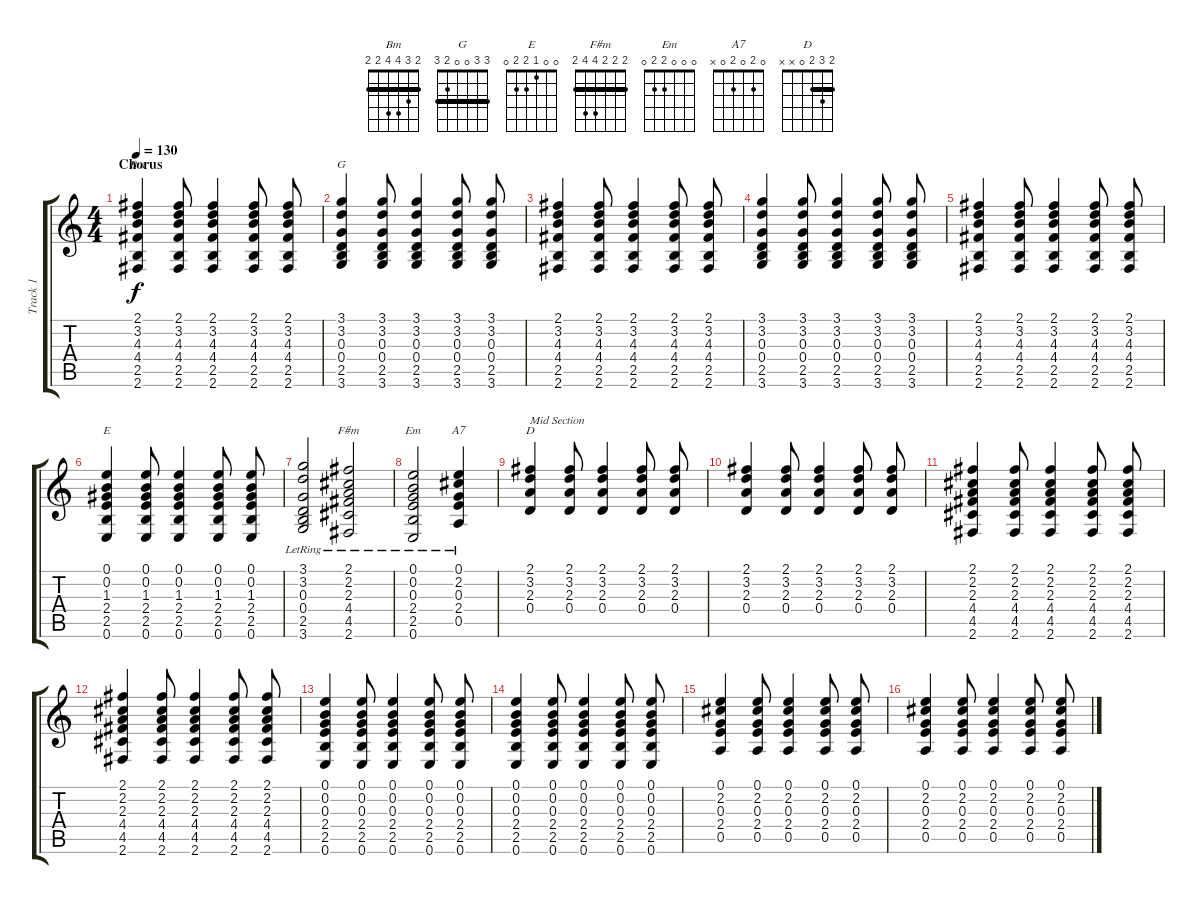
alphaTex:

\track ("Track 1" "Track 1") {instrument distortionguitar}
\staff {score tabs}
\tuning (E4 B3 G3 D3 A2 E2) {hide}
\chord ("Bm" 2 3 4 4 2 2) {barre 2}
\chord ("G" 3 3 0 0 2 3) {barre 3}
\chord ("E" 0 0 1 2 2 0)
\chord ("F#m" 2 2 2 4 4 2) {barre 2}
\chord ("Em" 0 0 0 2 2 0)
\chord ("A7" 0 2 0 2 0 x)
\chord ("D" 2 3 2 0 x x) {barre 2}
\ts (4 4)
\section ("" "Chorus")
\tempo 130
\clef g2
\ks c
(2.1 3.2 4.3 4.4 2.5 2.6).4{ch "Bm" dy f} (2.1 3.2 4.3 4.4 2.5 2.6).8 (2.1 3.2 4.3 4.4 2.5 2.6).4 (2.1 3.2 4.3 4.4 2.5 2.6).8 (2.1 3.2 4.3 4.4 2.5 2.6).8 |
(3.1 3.2 0.3 0.4 2.5 3.6).4{ch "G"} (3.1 3.2 0.3 0.4 2.5 3.6).8 (3.1 3.2 0.3 0.4 2.5 3.6).4 (3.1 3.2 0.3 0.4 2.5 3.6).8 (3.1 3.2 0.3 0.4 2.5 3.6).8 |
(2.1 3.2 4.3 4.4 2.5 2.6).4 (2.1 3.2 4.3 4.4 2.5 2.6).8 (2.1 3.2 4.3 4.4 2.5 2.6).4 (2.1 3.2 4.3 4.4 2.5 2.6).8 (2.1 3.2 4.3 4.4 2.5 2.6).8 |
(3.1 3.2 0.3 0.4 2.5 3.6).4 (3.1 3.2 0.3 0.4 2.5 3.6).8 (3.1 3.2 0.3 0.4 2.5 3.6).4 (3.1 3.2 0.3 0.4 2.5 3.6).8 (3.1 3.2 0.3 0.4 2.5 3.6).8 |
(2.1 3.2 4.3 4.4 2.5 2.6).4 (2.1 3.2 4.3 4.4 2.5 2.6).8 (2.1 3.2 4.3 4.4 2.5 2.6).4 (2.1 3.2 4.3 4.4 2.5 2.6).8 (2.1 3.2 4.3 4.4 2.5 2.6).8 |
(0.1 0.2 1.3 2.4 2.5 0.6).4{ch "E"} (0.1 0.2 1.3 2.4 2.5 0.6).8 (0.1 0.2 1.3 2.4 2.5 0.6).4 (0.1 0.2 1.3 2.4 2.5 0.6).8 (0.1 0.2 1.3 2.4 2.5 0.6).8 |
(3.1 3.2 0.3{lr} 0.4 2.5 3.6).2 (2.1{lr} 2.2 2.3 4.4 4.5 2.6).2{ch "F#m"} |
(0.1{lr} 0.2 0.3 2.4 2.5 0.6).2{ch "Em"} (0.1 2.2 0.3 2.4 0.5{lr}).4{ch "A7"} |
(2.1 3.2 2.3 0.4).4{ch "D" txt "Mid Section"} (2.1 3.2 2.3 0.4).8 (2.1 3.2 2.3 0.4).4 (2.1 3.2 2.3 0.4).8 (2.1 3.2 2.3 0.4).8 |
(2.1 3.2 2.3 0.4).4 (2.1 3.2 2.3 0.4).8 (2.1 3.2 2.3 0.4).4 (2.1 3.2 2.3 0.4).8 (2.1 3.2 2.3 0.4).8 |
(2.1 2.2 2.3 4.4 4.5 2.6).4 (2.1 2.2 2.3 4.4 4.5 2.6).8 (2.1 2.2 2.3 4.4 4.5 2.6).4 (2.1 2.2 2.3 4.4 4.5 2.6).8 (2.1 2.2 2.3 4.4 4.5 2.6).8 |
(2.1 2.2 2.3 4.4 4.5 2.6).4 (2.1 2.2 2.3 4.4 4.5 2.6).8 (2.1 2.2 2.3 4.4 4.5 2.6).4 (2.1 2.2 2.3 4.4 4.5 2.6).8 (2.1 2.2 2.3 4.4 4.5 2.6).8 |
(0.1 0.2 0.3 2.4 2.5 0.6).4 (0.1 0.2 0.3 2.4 2.5 0.6).8 (0.1 0.2 0.3 2.4 2.5 0.6).4 (0.1 0.2 0.3 2.4 2.5 0.6).8 (0.1 0.2 0.3 2.4 2.5 0.6).8 |
(0.1 0.2 0.3 2.4 2.5 0.6).4 (0.1 0.2 0.3 2.4 2.5 0.6).8 (0.1 0.2 0.3 2.4 2.5 0.6).4 (0.1 0.2 0.3 2.4 2.5 0.6).8 (0.1 0.2 0.3 2.4 2.5 0.6).8 |
(0.1 2.2 0.3 2.4 0.5).4 (0.1 2.2 0.3 2.4 0.5).8 (0.1 2.2 0.3 2.4 0.5).4 (0.1 2.2 0.3 2.4 0.5).8 (0.1 2.2 0.3 2.4 0.5).8 |
(0.1 2.2 0.3 2.4 0.5).4 (0.1 2.2 0.3 2.4 0.5).8 (0.1 2.2 0.3 2.4 0.5).4 (0.1 2.2 0.3 2.4 0.5).8 (0.1 2.2 0.3 2.4 0.5).8
